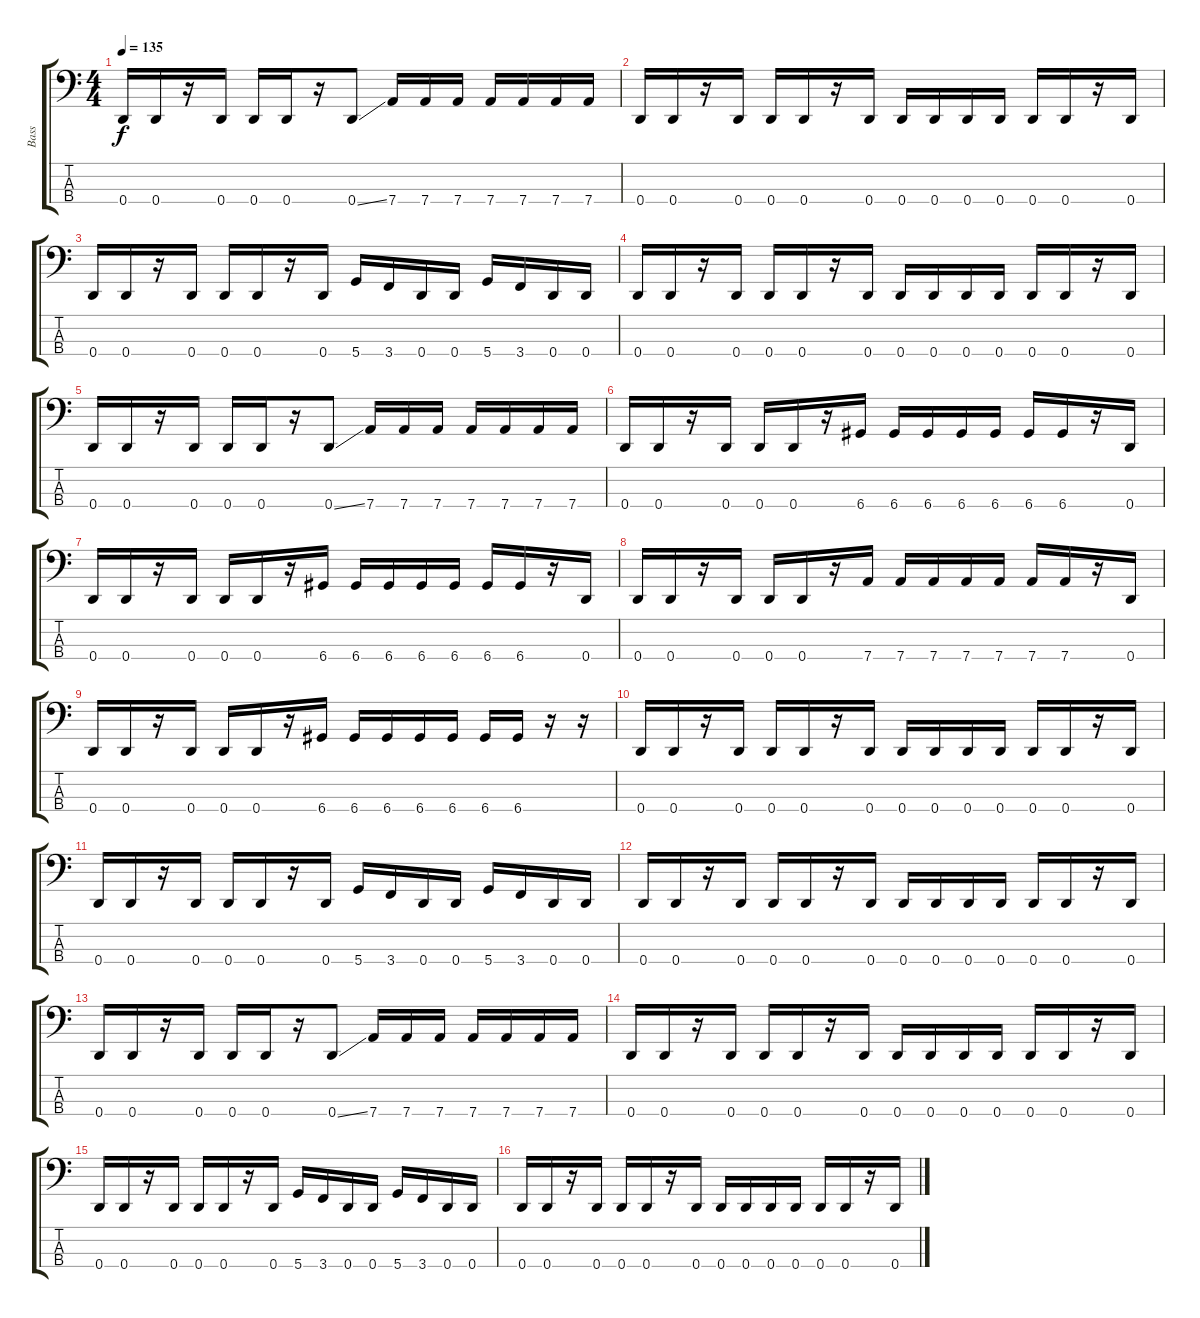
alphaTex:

\track ("Bass" "Bass") {instrument electricbasspick}
\staff {score tabs}
\tuning (G2 D2 A1 D1) {hide}
\ts (4 4)
\tempo 135
\clef f4
\ks c
0.4.16{dy f} 0.4.16 r.16 0.4.16 0.4.16 0.4.16 r.16 0.4{ss}.8 7.4.16 7.4.16 7.4.16 7.4.16 7.4.16 7.4.16 7.4.16 |
0.4.16 0.4.16 r.16 0.4.16 0.4.16 0.4.16 r.16 0.4.16 0.4.16 0.4.16 0.4.16 0.4.16 0.4.16 0.4.16 r.16 0.4.16 |
0.4.16 0.4.16 r.16 0.4.16 0.4.16 0.4.16 r.16 0.4.16 5.4.16 3.4.16 0.4.16 0.4.16 5.4.16 3.4.16 0.4.16 0.4.16 |
0.4.16 0.4.16 r.16 0.4.16 0.4.16 0.4.16 r.16 0.4.16 0.4.16 0.4.16 0.4.16 0.4.16 0.4.16 0.4.16 r.16 0.4.16 |
0.4.16 0.4.16 r.16 0.4.16 0.4.16 0.4.16 r.16 0.4{ss}.8 7.4.16 7.4.16 7.4.16 7.4.16 7.4.16 7.4.16 7.4.16 |
0.4.16 0.4.16 r.16 0.4.16 0.4.16 0.4.16 r.16 6.4.16 6.4.16 6.4.16 6.4.16 6.4.16 6.4.16 6.4.16 r.16 0.4.16 |
0.4.16 0.4.16 r.16 0.4.16 0.4.16 0.4.16 r.16 6.4.16 6.4.16 6.4.16 6.4.16 6.4.16 6.4.16 6.4.16 r.16 0.4.16 |
0.4.16 0.4.16 r.16 0.4.16 0.4.16 0.4.16 r.16 7.4.16 7.4.16 7.4.16 7.4.16 7.4.16 7.4.16 7.4.16 r.16 0.4.16 |
0.4.16 0.4.16 r.16 0.4.16 0.4.16 0.4.16 r.16 6.4.16 6.4.16 6.4.16 6.4.16 6.4.16 6.4.16 6.4.16 r.16 r.16 |
0.4.16 0.4.16 r.16 0.4.16 0.4.16 0.4.16 r.16 0.4.16 0.4.16 0.4.16 0.4.16 0.4.16 0.4.16 0.4.16 r.16 0.4.16 |
0.4.16 0.4.16 r.16 0.4.16 0.4.16 0.4.16 r.16 0.4.16 5.4.16 3.4.16 0.4.16 0.4.16 5.4.16 3.4.16 0.4.16 0.4.16 |
0.4.16 0.4.16 r.16 0.4.16 0.4.16 0.4.16 r.16 0.4.16 0.4.16 0.4.16 0.4.16 0.4.16 0.4.16 0.4.16 r.16 0.4.16 |
0.4.16 0.4.16 r.16 0.4.16 0.4.16 0.4.16 r.16 0.4{ss}.8 7.4.16 7.4.16 7.4.16 7.4.16 7.4.16 7.4.16 7.4.16 |
0.4.16 0.4.16 r.16 0.4.16 0.4.16 0.4.16 r.16 0.4.16 0.4.16 0.4.16 0.4.16 0.4.16 0.4.16 0.4.16 r.16 0.4.16 |
0.4.16 0.4.16 r.16 0.4.16 0.4.16 0.4.16 r.16 0.4.16 5.4.16 3.4.16 0.4.16 0.4.16 5.4.16 3.4.16 0.4.16 0.4.16 |
0.4.16 0.4.16 r.16 0.4.16 0.4.16 0.4.16 r.16 0.4.16 0.4.16 0.4.16 0.4.16 0.4.16 0.4.16 0.4.16 r.16 0.4.16
